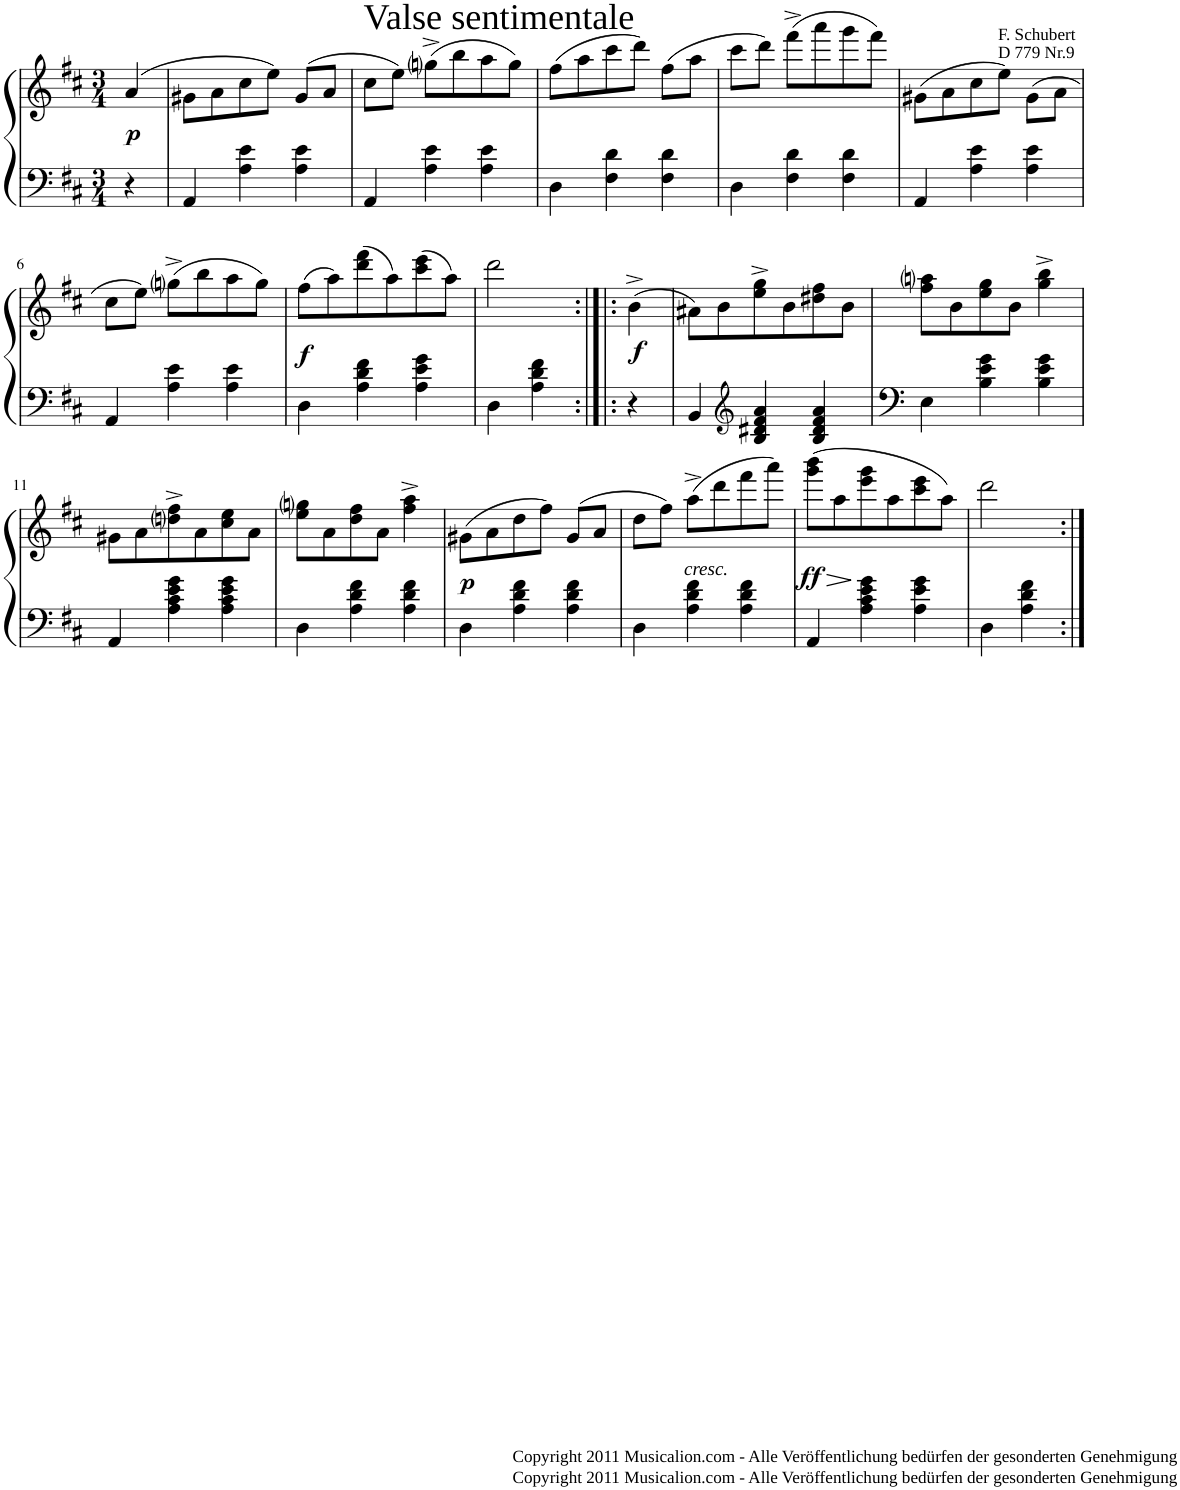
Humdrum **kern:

**kern	**kern	**dynam
*part1	*part1	*part1
*staff2	*staff1	*staff1/2
*I"Midi_1	*	*
*clefF4	*clefG2	*
*k[f#c#]	*k[f#c#]	*
*D:	*D:	*
*M3/4	*M3/4	*
=	=	=
!	!	!LO:DY:b
4r	(>4a/	p
=1	=1	=1
4AA/	8g#X\L	.
.	8a\	.
4A\ 4e\	8cc#\	.
.	8ee\J)	.
4A\ 4e\	(>8g#/L	.
.	8a/J	.
=2	=2	=2
!	!LO:TX:a:t=Valse sentimentale	!
4AA/	8cc#\L	.
.	8ee\J)	.
4A\ 4e\	(>8ggni^\L	.
.	8bb\	.
4A\ 4e\	8aa\	.
.	8gg\J)	.
=3	=3	=3
4D\	(>8ff#\L	.
.	8aa\	.
4F#\ 4d\	8ccc#\	.
.	8ddd\J)	.
4F#\ 4d\	(>8ff#\L	.
.	8aa\J	.
=4	=4	=4
4D\	8ccc#\L	.
.	8ddd\J)	.
4F#\ 4d\	(>8fff#^\L	.
.	8aaa\	.
4F#\ 4d\	8ggg\	.
.	8fff#\J)	.
=5	=5	=5
4AA/	(>8g#X\L	.
.	8a\	.
4A\ 4e\	8cc#\	.
!	!LO:TX:a:t=F. Schubert	!
!	!LO:TX:a:t=D 779 Nr.9	!
.	8ee\J)	.
4A\ 4e\	(>8g#\L	.
.	8a\J	.
!!LO:LB:g=z
=6	=6	=6
4AA/	8cc#\L	.
.	8ee\J)	.
4A\ 4e\	(>8ggni^\L	.
.	8bb\	.
4A\ 4e\	8aa\	.
.	8gg\J)	.
=7	=7	=7
!	!	!LO:DY:b
4D\	(8ff#\L	f
.	8aa\)	.
4A\ 4d\ 4f#\	(8ddd\ 8fff#\	.
.	8aa\)	.
4A\ 4e\ 4g\	(8ccc#\ 8eee\	.
.	8aa\J)	.
=8	=8	=8
4D\	2ddd\	.
4A\ 4d\ 4f#\	.	.
=8X1:|!|:	=8X1:|!|:	=8X1:|!|:
!	!	!LO:DY:b
4r	(>4b^\	f
=9	=9	=9
4BB/	8a#X\L)	.
.	8b\	.
*clefG2	*	*
4B/ 4d#X/ 4f#/ 4a/	8ee\^ 8gg\^	.
.	8b\	.
4B/ 4d#/ 4f#/ 4a/	8dd#X\ 8ff#\	.
.	8b\J	.
=10	=10	=10
4E\	8ff#\ 8aani\L	.
.	8b\	.
4B\ 4e\ 4g\	8ee\ 8gg\	.
.	8b\J	.
4B\ 4e\ 4g\	4gg\^ 4bb\^	.
!!LO:LB:g=z
=11	=11	=11
4AA/	8g#X\L	.
.	8a\	.
4A\ 4c#\ 4e\ 4g\	8ddni\^ 8ff#\^	.
.	8a\	.
4A\ 4c#\ 4e\ 4g\	8cc#\ 8ee\	.
.	8a\J	.
=12	=12	=12
4D\	8ee\ 8ggni\L	.
.	8a\	.
4A\ 4d\ 4f#\	8dd\ 8ff#\	.
.	8a\J	.
4A\ 4d\ 4f#\	4ff#\^ 4aa\^	.
=13	=13	=13
!	!	!LO:DY:b
4D\	(>8g#X\L	p
.	8a\	.
!LO:TX:b:t=Copyright 2011 Musicalion.com - Alle Veröffentlichung bedürfen der gesonderten Genehmigung	!	!
!LO:TX:b:t=Copyright 2011 Musicalion.com - Alle Veröffentlichung bedürfen der gesonderten Genehmigung	!	!
4A\ 4d\ 4f#\	8dd\	.
.	8ff#\J)	.
4A\ 4d\ 4f#\	(>8g#/L	.
.	8a/J	.
=14	=14	=14
4D\	8dd\L	.
.	8ff#\J)	.
!	!LO:TX:b:i:t=cresc.	!
4A\ 4d\ 4f#\	(>8aa^\L	.
.	8ddd\	.
4A\ 4d\ 4f#\	8fff#\	.
.	8aaa\J)	.
=15	=15	=15
!	!	!LO:HP:b
!	!	!LO:DY:n=1:b
4AA/	(8ggg\ 8bbb\L	> ff
.	8aa\	.
4A\ 4c#\ 4e\ 4g\	8eee\ 8ggg\	]
.	8aa\	.
4A\ 4e\ 4g\	8ccc#\ 8eee\	.
.	8aa\J)	.
=16	=16	=16
4D\	2ddd\	.
4A\ 4d\ 4f#\	.	.
=:|!	=:|!	=:|!
*-	*-	*-
